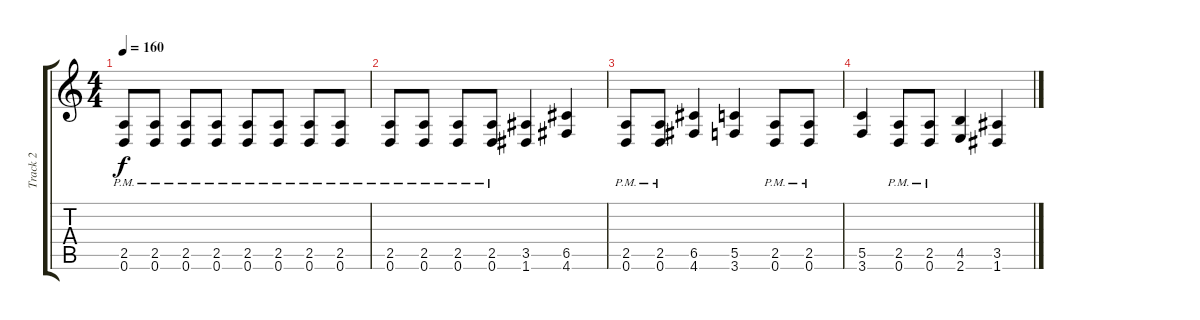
\track ("Track 2" "Track 2") {instrument distortionguitar}
\staff {score tabs}
\tuning (D4 A3 F3 C3 G2 D2) {hide}
\ts (4 4)
\tempo 160
\clef g2
\ks c
(2.5{pm} 0.6{pm}).8{dy f} (2.5{pm} 0.6{pm}).8 (2.5{pm} 0.6{pm}).8 (2.5{pm} 0.6{pm}).8 (2.5{pm} 0.6{pm}).8 (2.5{pm} 0.6{pm}).8 (2.5{pm} 0.6{pm}).8 (2.5{pm} 0.6{pm}).8 |
(2.5{pm} 0.6{pm}).8 (2.5{pm} 0.6{pm}).8 (2.5{pm} 0.6{pm}).8 (2.5{pm} 0.6{pm}).8 (3.5 1.6).4 (6.5 4.6).4 |
(2.5{pm} 0.6{pm}).8 (2.5{pm} 0.6{pm}).8 (6.5 4.6).4 (5.5 3.6).4 (2.5{pm} 0.6{pm}).8 (2.5{pm} 0.6{pm}).8 |
(5.5 3.6).4 (2.5{pm} 0.6{pm}).8 (2.5{pm} 0.6{pm}).8 (4.5 2.6).4 (3.5 1.6).4
